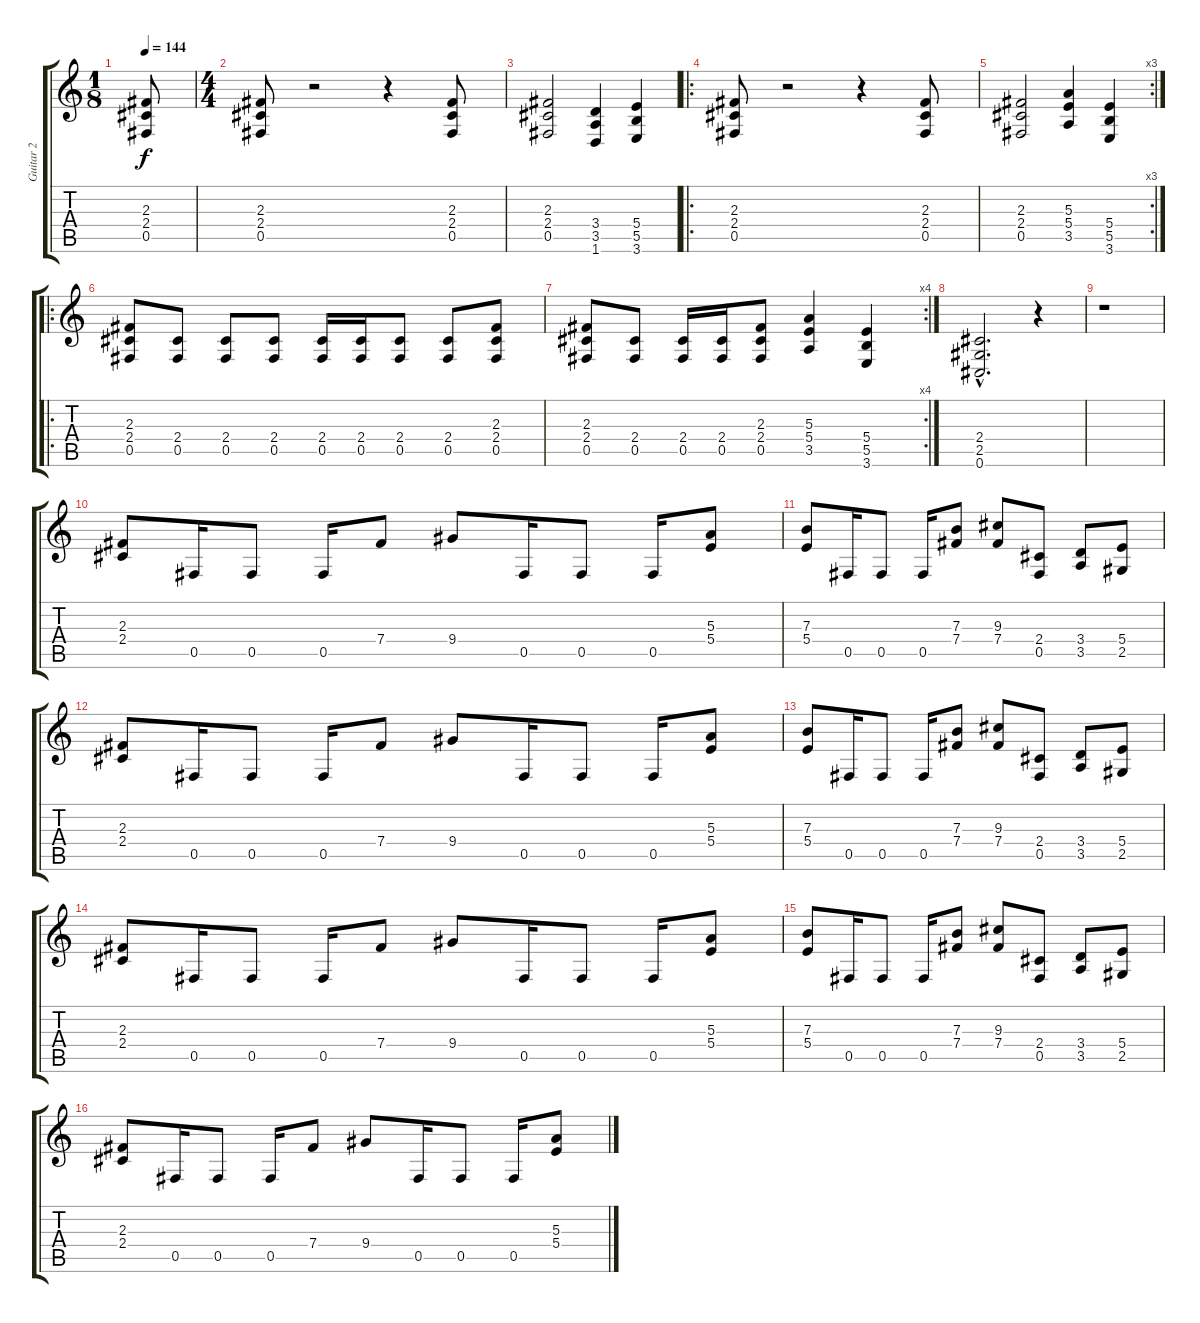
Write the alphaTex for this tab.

\track ("Guitar 2" "Guitar 2") {instrument overdrivenguitar}
\staff {score tabs}
\tuning (Db4 Ab3 E3 B2 Gb2 Db2) {hide}
\ts (1 8)
\tempo 144
\clef g2
\ks c
(2.3 2.4 0.5).8{dy f instrument overdrivenguitar} |
\ts (4 4)
(2.3 2.4 0.5).8 r.2 r.4 (2.3 2.4 0.5).8 |
(2.3 2.4 0.5).2 (3.4 3.5 1.6).4 (5.4 5.5 3.6).4 |
\ro
(2.3 2.4 0.5).8 r.2 r.4 (2.3 2.4 0.5).8 |
\rc 3
(2.3 2.4 0.5).2 (5.3 5.4 3.5).4 (5.4 5.5 3.6).4 |
\ro
(2.3 2.4 0.5).8 (2.4 0.5).8 (2.4 0.5).8 (2.4 0.5).8 (2.4 0.5).16 (2.4 0.5).16 (2.4 0.5).8 (2.4 0.5).8 (2.3 2.4 0.5).8 |
\rc 4
(2.3 2.4 0.5).8 (2.4 0.5).8 (2.4 0.5).16 (2.4 0.5).16 (2.3 2.4 0.5).8 (5.3 5.4 3.5).4 (5.4 5.5 3.6).4 |
(2.4{hac} 2.5{hac} 0.6{hac}).2{d} r.4 |
r.1 |
(2.3 2.4).8 0.5.16 0.5.8 0.5.16 7.4.8 9.4.8 0.5.16 0.5.8 0.5.16 (5.3 5.4).8 |
(7.3 5.4).8 0.5.16 0.5.8 0.5.16 (7.3 7.4).8 (9.3 7.4).8 (2.4 0.5).8 (3.4 3.5).8 (5.4 2.5).8 |
(2.3 2.4).8 0.5.16 0.5.8 0.5.16 7.4.8 9.4.8 0.5.16 0.5.8 0.5.16 (5.3 5.4).8 |
(7.3 5.4).8 0.5.16 0.5.8 0.5.16 (7.3 7.4).8 (9.3 7.4).8 (2.4 0.5).8 (3.4 3.5).8 (5.4 2.5).8 |
(2.3 2.4).8 0.5.16 0.5.8 0.5.16 7.4.8 9.4.8 0.5.16 0.5.8 0.5.16 (5.3 5.4).8 |
(7.3 5.4).8 0.5.16 0.5.8 0.5.16 (7.3 7.4).8 (9.3 7.4).8 (2.4 0.5).8 (3.4 3.5).8 (5.4 2.5).8 |
(2.3 2.4).8 0.5.16 0.5.8 0.5.16 7.4.8 9.4.8 0.5.16 0.5.8 0.5.16 (5.3 5.4).8
